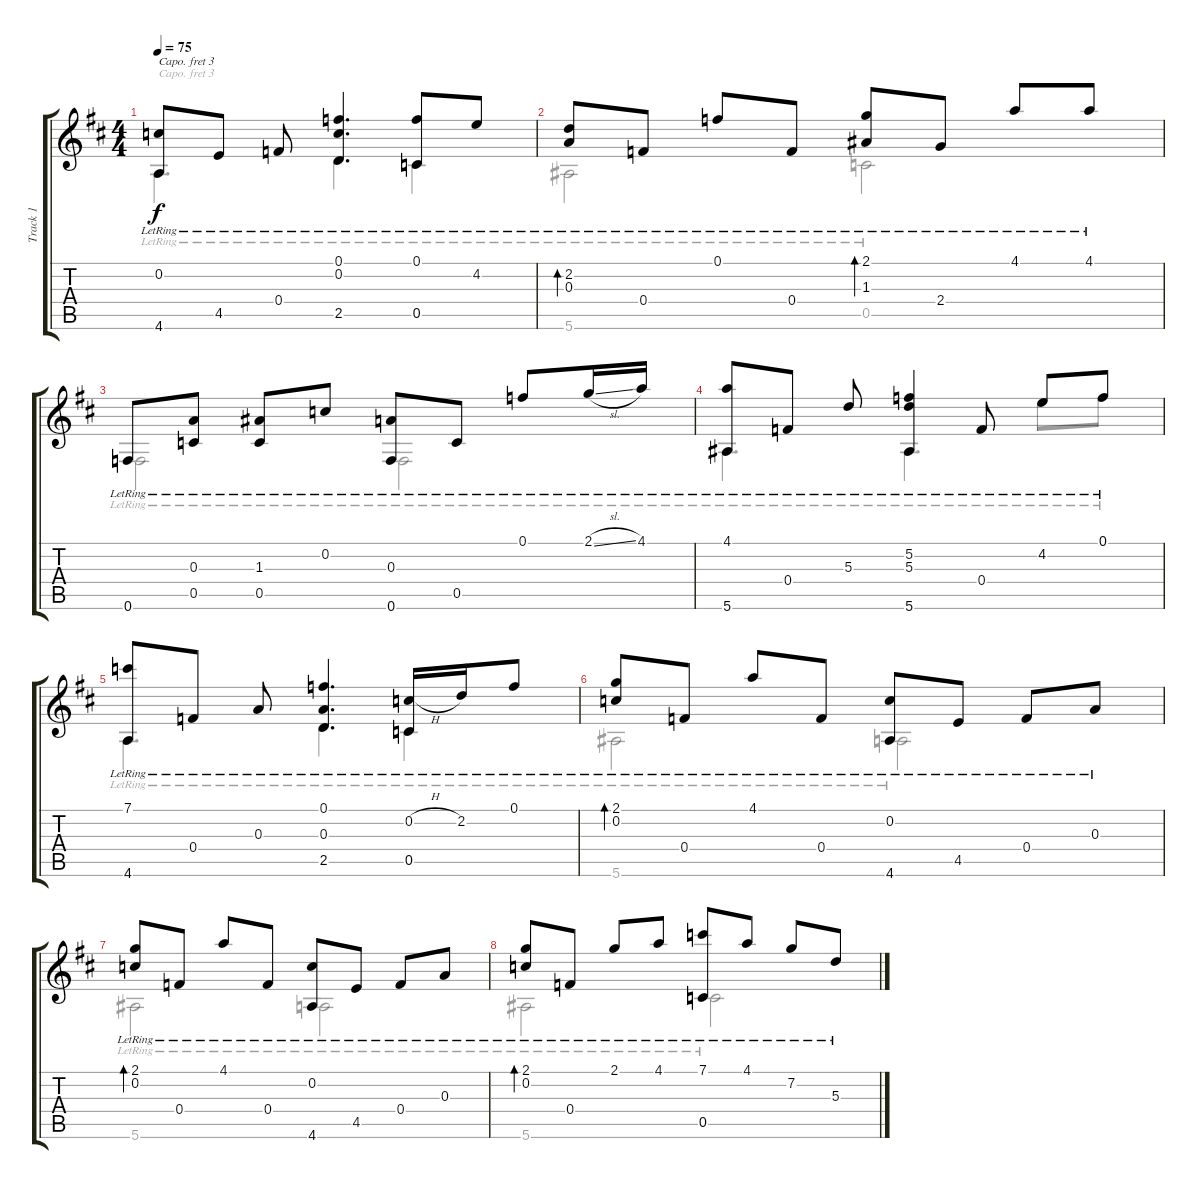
\track ("Track 1" "Track 1") {instrument acousticguitarsteel}
\staff {score tabs}
\capo 3
\tuning (D4 A3 Gb3 D3 A2 D2) {hide}
\voice
\ts (4 4)
\tempo 75
\clef g2
\ks d
(0.2{lr} 4.6{lr}).8{dy f} 4.5{lr}.8 0.4{lr}.8 (0.1{lr} 0.2{lr} 2.5{lr}).4{d} (0.1{lr} 0.5{lr}).8 4.2{lr}.8 |
(2.2{lr} 0.3{lr}).8{bd 240} 0.4{lr}.8 0.1{lr}.8 0.4{lr}.8 (2.1{lr} 1.3{lr}).8{bd 240} 2.4{lr}.8 4.1{lr}.8 4.1{lr}.8 |
0.6{lr}.8 (0.3{lr} 0.5{lr}).8 (1.3{lr} 0.5{lr}).8 0.2{lr}.8 (0.3{lr} 0.6{lr}).8 0.5{lr}.8 0.1{lr}.8 2.1{sl lr}.16 4.1{lr}.16 |
(4.1{lr} 5.6{lr}).8 0.4{lr}.8 5.3{lr}.8 (5.2{lr} 5.3{lr} 5.6{lr}).4 0.4{lr}.8 4.2{lr}.8 0.1{lr}.8 |
(7.1{lr} 4.6{lr}).8 0.4{lr}.8 0.3{lr}.8 (0.1{lr} 0.3{lr} 2.5{lr}).4{d} (0.2{h lr} 0.5{lr}).16 2.2{lr}.16 0.1{lr}.8 |
(2.1{lr} 0.2{lr}).8{bd 240} 0.4{lr}.8 4.1{lr}.8 0.4{lr}.8 (0.2{lr} 4.6{lr}).8 4.5{lr}.8 0.4{lr}.8 0.3{lr}.8 |
(2.1{lr} 0.2{lr}).8{bd 240} 0.4{lr}.8 4.1{lr}.8 0.4{lr}.8 (0.2{lr} 4.6{lr}).8 4.5{lr}.8 0.4{lr}.8 0.3{lr}.8 |
(2.1{lr} 0.2{lr}).8{bd 240} 0.4{lr}.8 2.1{lr}.8 4.1{lr}.8 (7.1{lr} 0.5{lr}).8 4.1{lr}.8 7.2{lr}.8 5.3{lr}.8
\voice
\clef g2
\ottava regular
\simile none
\ks d
4.6{lr}.4{d dy f} 2.5{lr}.4{d} 0.5{lr}.4 |
5.6{lr}.2 0.5{lr}.2 |
0.6{lr}.2 0.6{lr}.2 |
5.6{lr}.4{d} 5.6{lr}.4{d} 4.2{lr}.8 0.1{lr}.8 |
4.6{lr}.4{d} 2.5{lr}.4{d} 0.5{lr}.4 |
5.6{lr}.2 4.6{lr}.2 |
5.6{lr}.2 4.6{lr}.2 |
5.6{lr}.2 0.5{lr}.2
